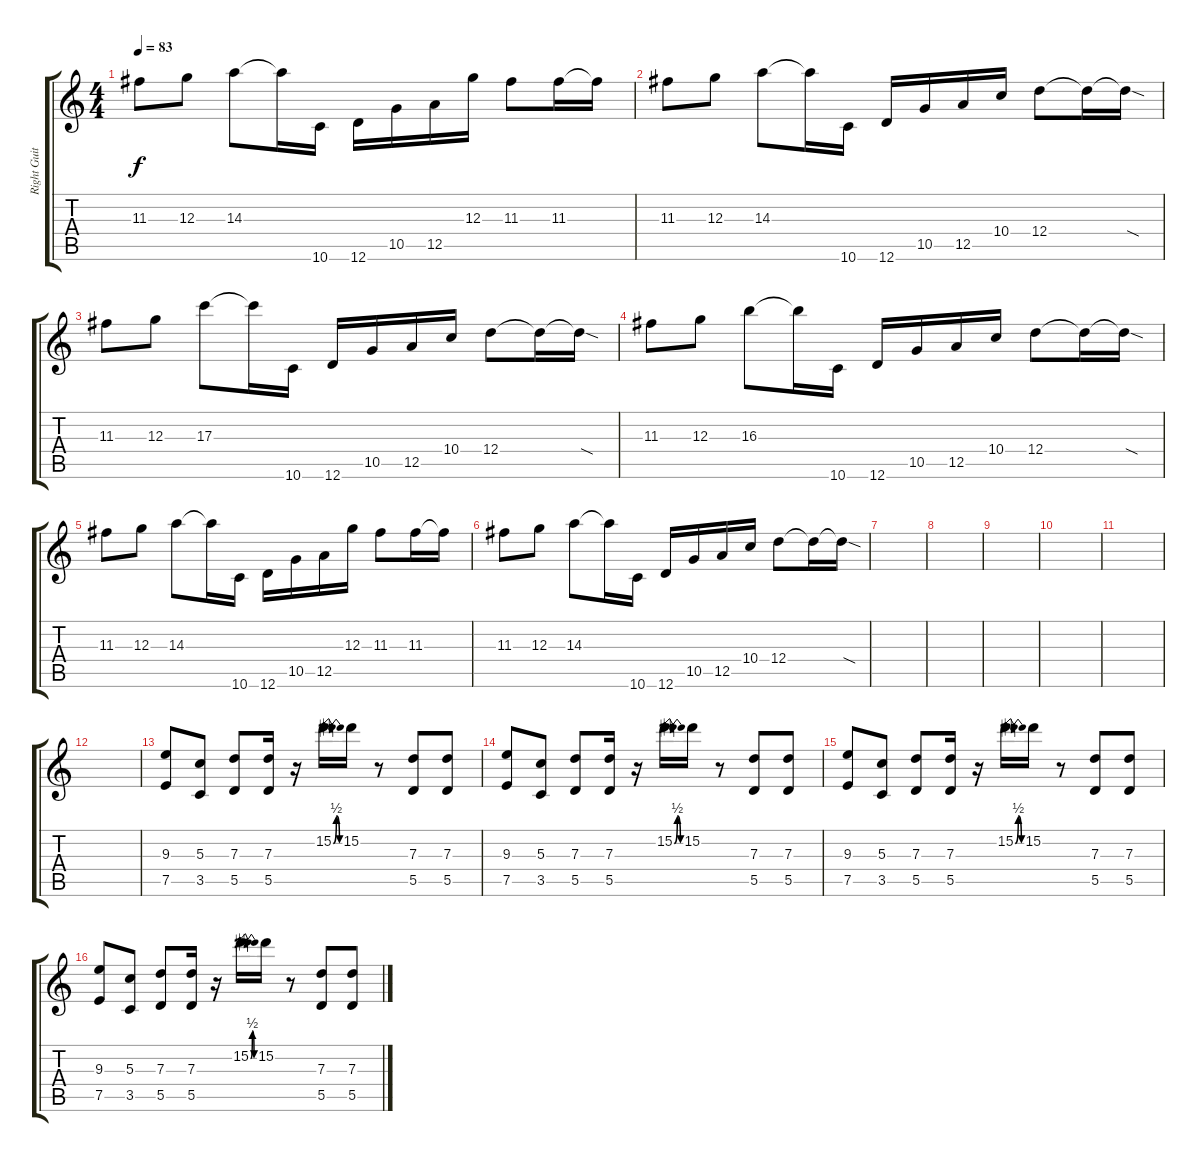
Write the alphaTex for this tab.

\track ("Right Guitar" "Right Guit") {instrument overdrivenguitar}
\staff {score tabs}
\tuning (E4 B3 G3 D3 A2 D2) {hide}
\ts (4 4)
\tempo 83
\clef g2
\ks c
11.3.8{dy f} 12.3.8 14.3.8 14.3{t}.16 10.6.16 12.6.16 10.5.16 12.5.16 12.3.16 11.3.8 11.3.16 11.3{t}.16 |
11.3.8 12.3.8 14.3.8 14.3{t}.16 10.6.16 12.6.16 10.5.16 12.5.16 10.4.16 12.4.8 12.4{t}.16 12.4{sod t}.16 |
11.3.8 12.3.8 17.3.8 17.3{t}.16 10.6.16 12.6.16 10.5.16 12.5.16 10.4.16 12.4.8 12.4{t}.16 12.4{sod t}.16 |
11.3.8 12.3.8 16.3.8 16.3{t}.16 10.6.16 12.6.16 10.5.16 12.5.16 10.4.16 12.4.8 12.4{t}.16 12.4{sod t}.16 |
11.3.8 12.3.8 14.3.8 14.3{t}.16 10.6.16 12.6.16 10.5.16 12.5.16 12.3.16 11.3.8 11.3.16 11.3{t}.16 |
11.3.8 12.3.8 14.3.8 14.3{t}.16 10.6.16 12.6.16 10.5.16 12.5.16 10.4.16 12.4.8 12.4{t}.16 12.4{sod t}.16 |
|
|
|
|
|
|
(9.3 7.5).8 (5.3 3.5).8 (7.3 5.5).8 (7.3 5.5).16 r.16 15.2{be (bendrelease 0 0 31 2 31 2 60 0)}.16 15.2.16 r.8 (7.3 5.5).8 (7.3 5.5).8 |
(9.3 7.5).8 (5.3 3.5).8 (7.3 5.5).8 (7.3 5.5).16 r.16 15.2{be (bendrelease 0 0 31 2 31 2 60 0)}.16 15.2.16 r.8 (7.3 5.5).8 (7.3 5.5).8 |
(9.3 7.5).8 (5.3 3.5).8 (7.3 5.5).8 (7.3 5.5).16 r.16 15.2{be (bendrelease 0 0 31 2 31 2 60 0)}.16 15.2.16 r.8 (7.3 5.5).8 (7.3 5.5).8 |
(9.3 7.5).8 (5.3 3.5).8 (7.3 5.5).8 (7.3 5.5).16 r.16 15.2{be (bendrelease 0 0 31 2 31 2 60 0)}.16 15.2.16 r.8 (7.3 5.5).8 (7.3 5.5).8
